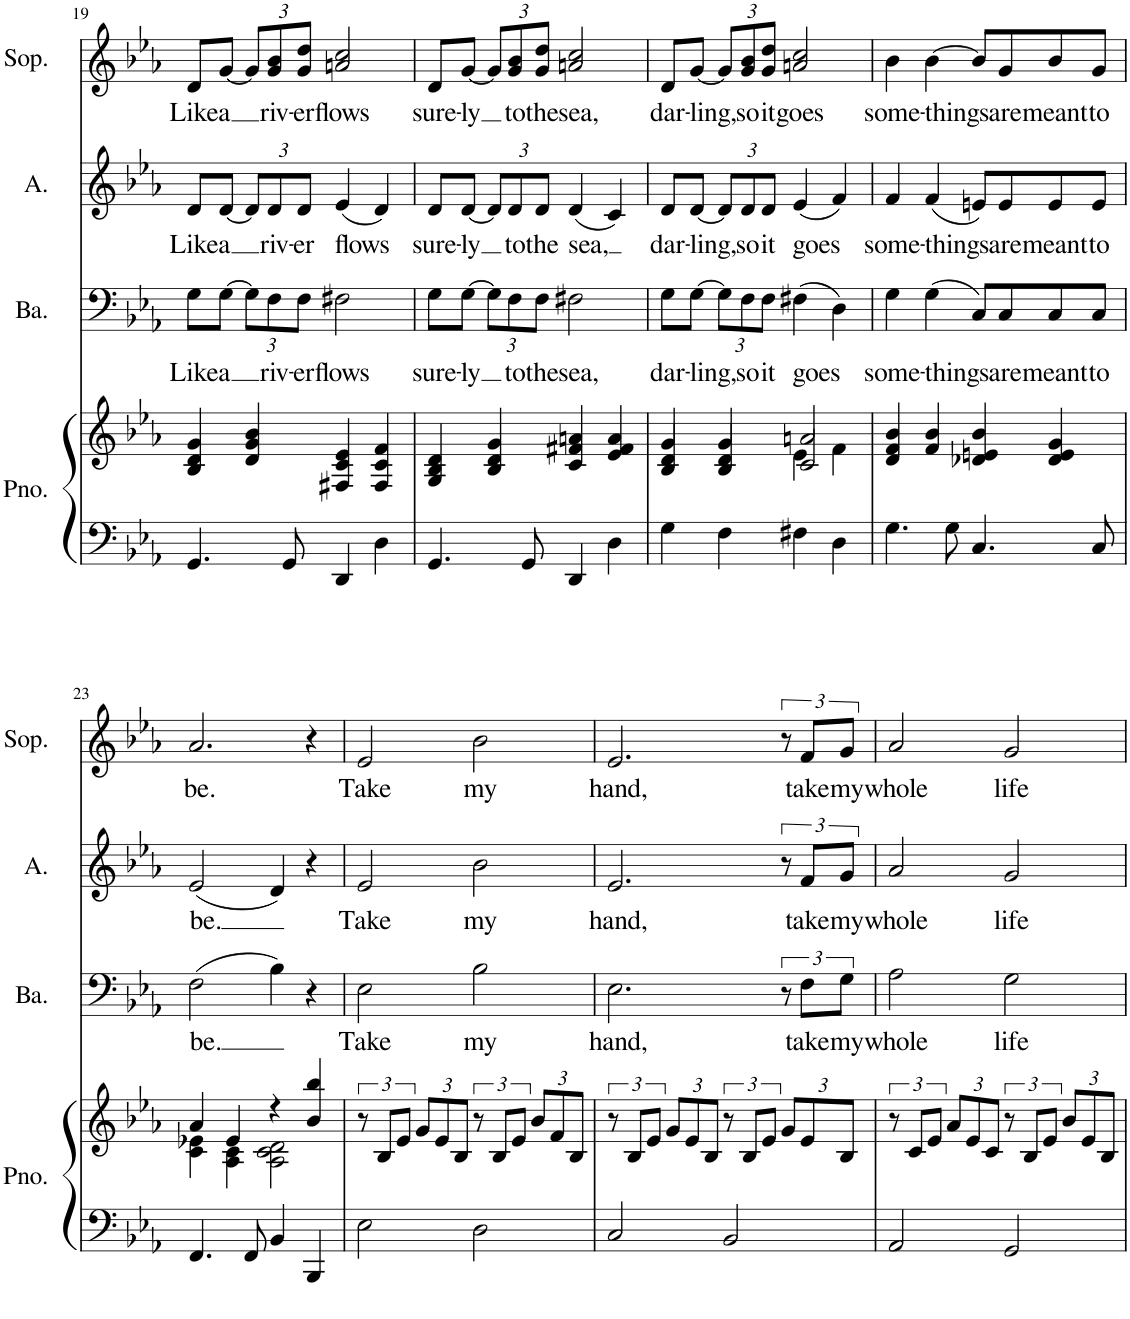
**kern	**kern	**kern	**text	**kern	**text	**kern	**text
*part4	*part4	*part3	*part3	*part2	*part2	*part1	*part1
*staff5	*staff4	*staff3	*staff3	*staff2	*staff2	*staff1	*staff1
*I"Piano	*	*I"Bariton	*	*I"Alt	*	*I"Sopraan	*
*I'Pno.	*	*I'Ba.	*	*I'A.	*	*I'Sop.	*
!!LO:PB:g=z
*clefF4	*clefG2	*clefF4	*	*clefG2	*	*clefG2	*
*k[b-e-a-]	*k[b-e-a-]	*k[b-e-a-]	*	*k[b-e-a-]	*	*k[b-e-a-]	*
*M4/4	*M4/4	*M4/4	*	*M4/4	*	*M4/4	*
=19	=19	=19	=19	=19	=19	=19	=19
!	!	!	!LO:LY:b	!	!LO:LY:b	!	!LO:LY:b
4.GG/	4B-/ 4d/ 4g/	8G\L	Like	8d/L	Like	8d/L	Like
!	!	!	!LO:LY:b	!	!LO:LY:b	!	!LO:LY:b
.	.	[8G\J	a	[8d/J	a	[8g/J	a
*	*	*Xbrackettup	*	*Xbrackettup	*	*Xbrackettup	*
.	4d/ 4g/ 4b-/	12G\L]	.	12d/L]	.	12g/L]	.
!	!	!	!LO:LY:b	!	!LO:LY:b	!	!LO:LY:b
.	.	12F\	riv-	12d/	riv-	12g/ 12b-/	riv-
8GG/	.	.	.	.	.	.	.
!	!	!	!LO:LY:b	!	!LO:LY:b	!	!LO:LY:b
.	.	12F\J	-er	12d/J	-er	12g/ 12dd/J	-er
!	!	!	!LO:LY:b	!	!LO:LY:b	!	!LO:LY:b
4DD/	4F#X/ 4c/ 4e-/	2F#X\	flows	(4e-/	flows	2an/ 2cc/	flows
4D\	4F#/ 4c/ 4f/	.	.	4d/)	.	.	.
=20	=20	=20	=20	=20	=20	=20	=20
!	!	!	!LO:LY:b	!	!LO:LY:b	!	!LO:LY:b
4.GG/	4G/ 4B-/ 4d/	8G\L	sure-	8d/L	sure-	8d/L	sure-
!	!	!	!LO:LY:b	!	!LO:LY:b	!	!LO:LY:b
.	.	[8G\J	-ly	[8d/J	-ly	[8g/J	-ly
.	4B-/ 4d/ 4g/	12G\L]	.	12d/L]	.	12g/L]	.
!	!	!	!LO:LY:b	!	!LO:LY:b	!	!LO:LY:b
.	.	12F\	to	12d/	to	12g/ 12b-/	to
8GG/	.	.	.	.	.	.	.
!	!	!	!LO:LY:b	!	!LO:LY:b	!	!LO:LY:b
.	.	12F\J	the	12d/J	the	12g/ 12dd/J	the
!	!	!	!LO:LY:b	!	!LO:LY:b	!	!LO:LY:b
4DD/	4c/ 4f#X/ 4an/	2F#X\	sea,	(4d/	sea,	2an/ 2cc/	sea,
4D\	4e-/ 4f#/ 4a/	.	.	4c/)	.	.	.
=21	=21	=21	=21	=21	=21	=21	=21
*	*^	*	*	*	*	*	*
*	*	*^	*	*	*	*	*	*
!	!	!	!	!	!LO:LY:b	!	!LO:LY:b	!	!LO:LY:b
4G\	4g/	2ryy	4B-/ 4d/	8G\L	dar-	8d/L	dar-	8d/L	dar-
!	!	!	!	!	!LO:LY:b	!	!LO:LY:b	!	!LO:LY:b
.	.	.	.	[8G\J	-ling,	[8d/J	-ling,	[8g/J	-ling,
4F\	4g/	.	4B-/ 4d/	12G\L]	.	12d/L]	.	12g/L]	.
!	!	!	!	!	!LO:LY:b	!	!LO:LY:b	!	!LO:LY:b
.	.	.	.	12F\	so	12d/	so	12g/ 12b-/	so
!	!	!	!	!	!LO:LY:b	!	!LO:LY:b	!	!LO:LY:b
.	.	.	.	12F\J	it	12d/J	it	12g/ 12dd/J	it
!	!	!	!	!	!LO:LY:b	!	!LO:LY:b	!	!LO:LY:b
4F#X\	2an/	2c/	4e-\	(4F#X\	goes	(4e-/	goes	2an/ 2cc/	goes
4D\	.	.	4f\	4D\)	.	4f/)	.	.	.
=22	=22	=22	=22	=22	=22	=22	=22	=22	=22
!	!	!	!	!	!LO:LY:b	!	!LO:LY:b	!	!LO:LY:b
*	*v	*v	*v	*	*	*	*	*	*
4.G\	4d/ 4f/ 4b-/	4G\	some-	4f/	some-	4b-\	some-
!	!	!	!LO:LY:b	!	!LO:LY:b	!	!LO:LY:b
.	4f/ 4b-/	(4G\	-things	(4f/	-things	[4b-\	-things
8G\	.	.	.	.	.	.	.
4.C/	4d-X/ 4en/ 4b-/	8C/L)	.	8en/L)	.	8b-/L]	.
!	!	!	!LO:LY:b	!	!LO:LY:b	!	!LO:LY:b
.	.	8C/	are	8e/	are	8g/	are
!	!	!	!LO:LY:b	!	!LO:LY:b	!	!LO:LY:b
.	4d-/ 4e/ 4g/	8C/	meant	8e/	meant	8b-/	meant
!	!	!	!LO:LY:b	!	!LO:LY:b	!	!LO:LY:b
8C/	.	8C/J	to	8e/J	to	8g/J	to
!!LO:LB:g=z
=23	=23	=23	=23	=23	=23	=23	=23
*	*^	*	*	*	*	*	*
!	!	!	!	!LO:LY:b	!	!LO:LY:b	!	!LO:LY:b
4.FF/	4a-/	4c\ 4e-X\	(2F\	be.	(2e-/	be.	2.a-/	be.
.	4e-/	4A-\ 4c\	.	.	.	.	.	.
8FF/	.	.	.	.	.	.	.	.
4BB-/	4r	2A-\ 2c\ 2d\	4B-\)	.	4d/)	.	.	.
4BBB-/	4b-/ 4bb-/	.	4r	.	4r	.	4r	.
*	*v	*v	*	*	*	*	*	*
=24	=24	=24	=24	=24	=24	=24	=24
!	!	!	!LO:LY:b	!	!LO:LY:b	!	!LO:LY:b
2E-\	12r	2E-\	Take	2e-/	Take	2e-/	Take
.	12B-/L	.	.	.	.	.	.
.	12e-/J	.	.	.	.	.	.
*	*Xbrackettup	*	*	*	*	*	*
.	12g/L	.	.	.	.	.	.
.	12e-/	.	.	.	.	.	.
.	12B-/J	.	.	.	.	.	.
*	*brackettup	*	*	*	*	*	*
!	!	!	!LO:LY:b	!	!LO:LY:b	!	!LO:LY:b
2D\	12r	2B-\	my	2b-\	my	2b-\	my
.	12B-/L	.	.	.	.	.	.
.	12e-/J	.	.	.	.	.	.
*	*Xbrackettup	*	*	*	*	*	*
.	12b-/L	.	.	.	.	.	.
.	12f/	.	.	.	.	.	.
.	12B-/J	.	.	.	.	.	.
=25	=25	=25	=25	=25	=25	=25	=25
*	*brackettup	*	*	*	*	*	*
!	!	!	!LO:LY:b	!	!LO:LY:b	!	!LO:LY:b
2C/	12r	2.E-\	hand,	2.e-/	hand,	2.e-/	hand,
.	12B-/L	.	.	.	.	.	.
.	12e-/J	.	.	.	.	.	.
*	*Xbrackettup	*	*	*	*	*	*
.	12g/L	.	.	.	.	.	.
.	12e-/	.	.	.	.	.	.
.	12B-/J	.	.	.	.	.	.
*	*brackettup	*	*	*	*	*	*
2BB-/	12r	.	.	.	.	.	.
.	12B-/L	.	.	.	.	.	.
.	12e-/J	.	.	.	.	.	.
*	*Xbrackettup	*brackettup	*	*brackettup	*	*brackettup	*
.	12g/L	12r	.	12r	.	12r	.
!	!	!	!LO:LY:b	!	!LO:LY:b	!	!LO:LY:b
.	12e-/	12F\L	take	12f/L	take	12f/L	take
!	!	!	!LO:LY:b	!	!LO:LY:b	!	!LO:LY:b
.	12B-/J	12G\J	my	12g/J	my	12g/J	my
=26	=26	=26	=26	=26	=26	=26	=26
*	*brackettup	*	*	*	*	*	*
!	!	!	!LO:LY:b	!	!LO:LY:b	!	!LO:LY:b
2AA-/	12r	2A-\	whole	2a-/	whole	2a-/	whole
.	12c/L	.	.	.	.	.	.
.	12e-/J	.	.	.	.	.	.
*	*Xbrackettup	*	*	*	*	*	*
.	12a-/L	.	.	.	.	.	.
.	12e-/	.	.	.	.	.	.
.	12c/J	.	.	.	.	.	.
*	*brackettup	*	*	*	*	*	*
!	!	!	!LO:LY:b	!	!LO:LY:b	!	!LO:LY:b
2GG/	12r	2G\	life	2g/	life	2g/	life
.	12B-/L	.	.	.	.	.	.
.	12e-/J	.	.	.	.	.	.
*	*Xbrackettup	*	*	*	*	*	*
.	12b-/L	.	.	.	.	.	.
.	12e-/	.	.	.	.	.	.
.	12B-/J	.	.	.	.	.	.
=	=	=	=	=	=	=	=
*-	*-	*-	*-	*-	*-	*-	*-
